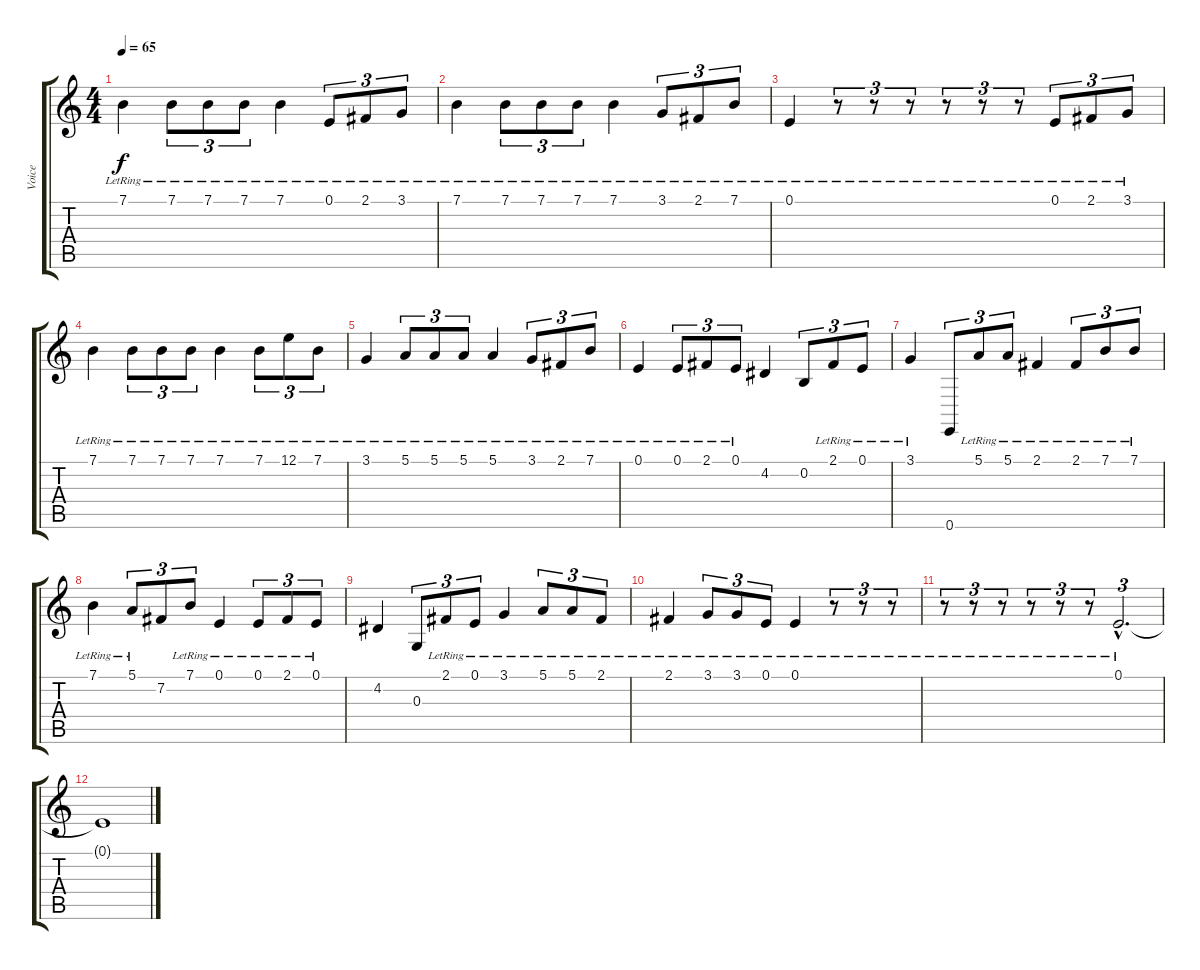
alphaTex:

\track ("Voice" "Voice") {instrument synthvoice}
\staff {score tabs}
\tuning (E4 B3 G3 D3 A2 E2) {hide}
\ts (4 4)
\tempo 65
\clef g2
\ks c
7.1{lr}.4{dy f} 7.1{lr}.8{tu (3 2)} 7.1{lr}.8{tu (3 2)} 7.1{lr}.8{tu (3 2)} 7.1{lr}.4 0.1{lr}.8{tu (3 2)} 2.1{lr}.8{tu (3 2)} 3.1{lr}.8{tu (3 2)} |
7.1{lr}.4 7.1{lr}.8{tu (3 2)} 7.1{lr}.8{tu (3 2)} 7.1{lr}.8{tu (3 2)} 7.1{lr}.4 3.1{lr}.8{tu (3 2)} 2.1{lr}.8{tu (3 2)} 7.1{lr}.8{tu (3 2)} |
0.1{lr}.4 r.8{tu (3 2)} r.8{tu (3 2)} r.8{tu (3 2)} r.8{tu (3 2)} r.8{tu (3 2)} r.8{tu (3 2)} 0.1{lr}.8{tu (3 2)} 2.1{lr}.8{tu (3 2)} 3.1{lr}.8{tu (3 2)} |
7.1{lr}.4 7.1{lr}.8{tu (3 2)} 7.1{lr}.8{tu (3 2)} 7.1{lr}.8{tu (3 2)} 7.1{lr}.4 7.1{lr}.8{tu (3 2)} 12.1{lr}.8{tu (3 2)} 7.1{lr}.8{tu (3 2)} |
3.1{lr}.4 5.1{lr}.8{tu (3 2)} 5.1{lr}.8{tu (3 2)} 5.1{lr}.8{tu (3 2)} 5.1{lr}.4 3.1{lr}.8{tu (3 2)} 2.1{lr}.8{tu (3 2)} 7.1{lr}.8{tu (3 2)} |
0.1{lr}.4 0.1{lr}.8{tu (3 2)} 2.1{lr}.8{tu (3 2)} 0.1{lr}.8{tu (3 2)} 4.2.4 0.2.8{tu (3 2)} 2.1{lr}.8{tu (3 2)} 0.1{lr}.8{tu (3 2)} |
3.1{lr}.4 0.6.8{tu (3 2)} 5.1{lr}.8{tu (3 2)} 5.1{lr}.8{tu (3 2)} 2.1{lr}.4 2.1{lr}.8{tu (3 2)} 7.1{lr}.8{tu (3 2)} 7.1{lr}.8{tu (3 2)} |
7.1{lr}.4 5.1{lr}.8{tu (3 2)} 7.2.8{tu (3 2)} 7.1{lr}.8{tu (3 2)} 0.1{lr}.4 0.1{lr}.8{tu (3 2)} 2.1{lr}.8{tu (3 2)} 0.1{lr}.8{tu (3 2)} |
4.2.4 0.3.8{tu (3 2)} 2.1{lr}.8{tu (3 2)} 0.1{lr}.8{tu (3 2)} 3.1{lr}.4 5.1{lr}.8{tu (3 2)} 5.1{lr}.8{tu (3 2)} 2.1{lr}.8{tu (3 2)} |
2.1{lr}.4 3.1{lr}.8{tu (3 2)} 3.1{lr}.8{tu (3 2)} 0.1{lr}.8{tu (3 2)} 0.1{lr}.4 r.8{tu (3 2)} r.8{tu (3 2)} r.8{tu (3 2)} |
r.8{tu (3 2)} r.8{tu (3 2)} r.8{tu (3 2)} r.8{tu (3 2)} r.8{tu (3 2)} r.8{tu (3 2)} 0.1{hac lr}.2{d tu (3 2)} |
0.1{t}.1
